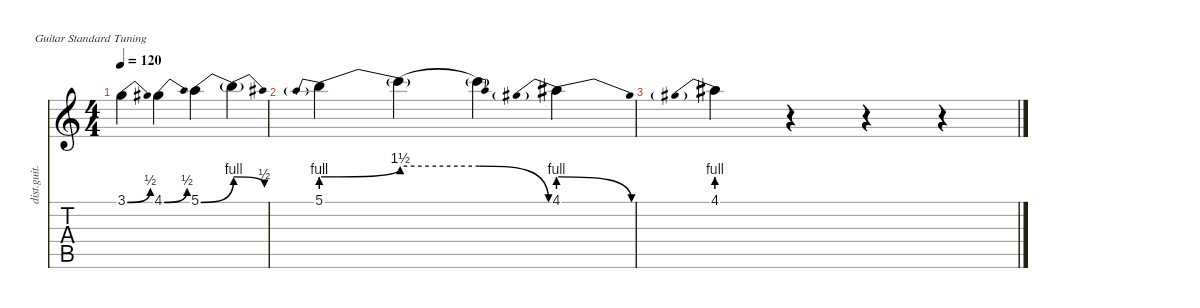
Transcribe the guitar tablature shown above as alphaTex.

\defaultSystemsLayout 4
\hideDynamics
\bracketExtendMode nobrackets
\otherSystemsTrackNameOrientation horizontal
\track ("Distortion Guitar" "dist.guit.") {instrument distortionguitar}
\staff {score tabs}
\tuning (E4 B3 G3 D3 A2 E2)
\ts (4 4)
\tempo 120
\clef g2
\ks c
3.1{be (bend 0 0 15 2)}.4{dy mf instrument distortionguitar beam Down} 4.1{be (bend 0 0 49.8 2) acc #}.4{beam Down} 5.1{be (bend 0 0 15 4)}.4{beam Down} 5.1{be (release 0 4 14.399999999999999 2) t}.4{beam Down} |
5.1{be (prebendbend 0 4 15 6)}.4{beam Down} 5.1{be (hold 0 6 60 6) t}.4{beam Down} 5.1{be (release 0 6 30 0) t}.4{beam Down} 4.1{be (prebendrelease 0 4 15 0)}.4{beam Down} |
4.1{be (prebend 0 4 60 4)}.4{beam Down} r.4{beam Down} r.4{beam Down} r.4{beam Down}
